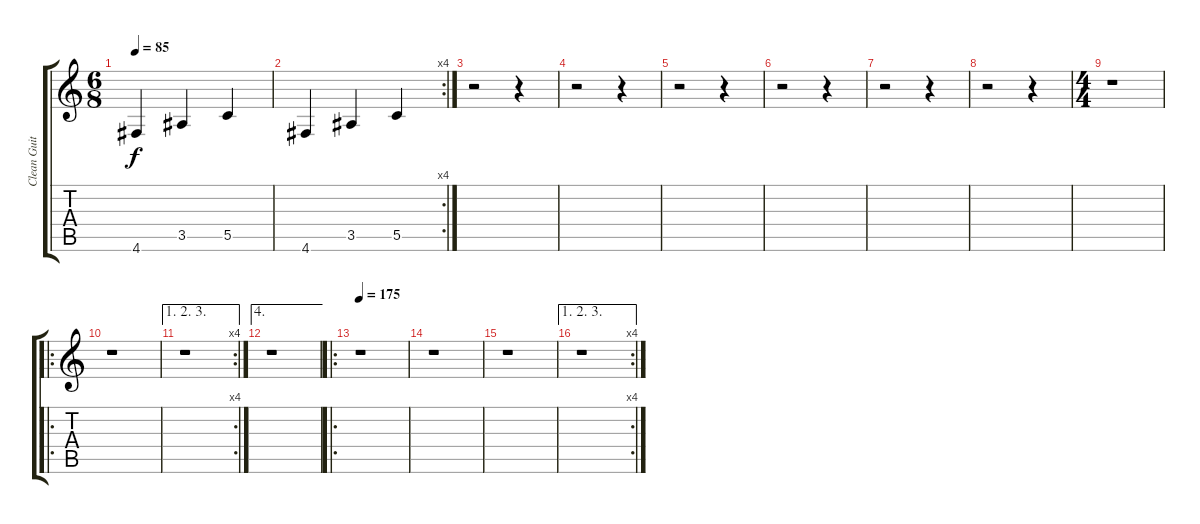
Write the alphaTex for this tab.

\track ("Clean Guitar" "Clean Guit") {instrument electricguitarclean}
\staff {score tabs}
\tuning (D4 A3 F3 C3 G2 D2) {hide}
\ts (6 8)
\tempo 85
\clef g2
\ks c
4.6.4{dy f} 3.5.4 5.5.4 |
\rc 4
4.6.4 3.5.4 5.5.4 |
r.2 r.4 |
r.2 r.4 |
r.2 r.4 |
r.2 r.4 |
r.2 r.4 |
r.2 r.4 |
\ts (4 4)
r.1 |
\ro
r.1 |
\ae (1 2 3)
\rc 4
r.1 |
\ae 4
r.1 |
\ro
\tempo 175
r.1 |
r.1 |
r.1 |
\ae (1 2 3)
\rc 4
r.1
